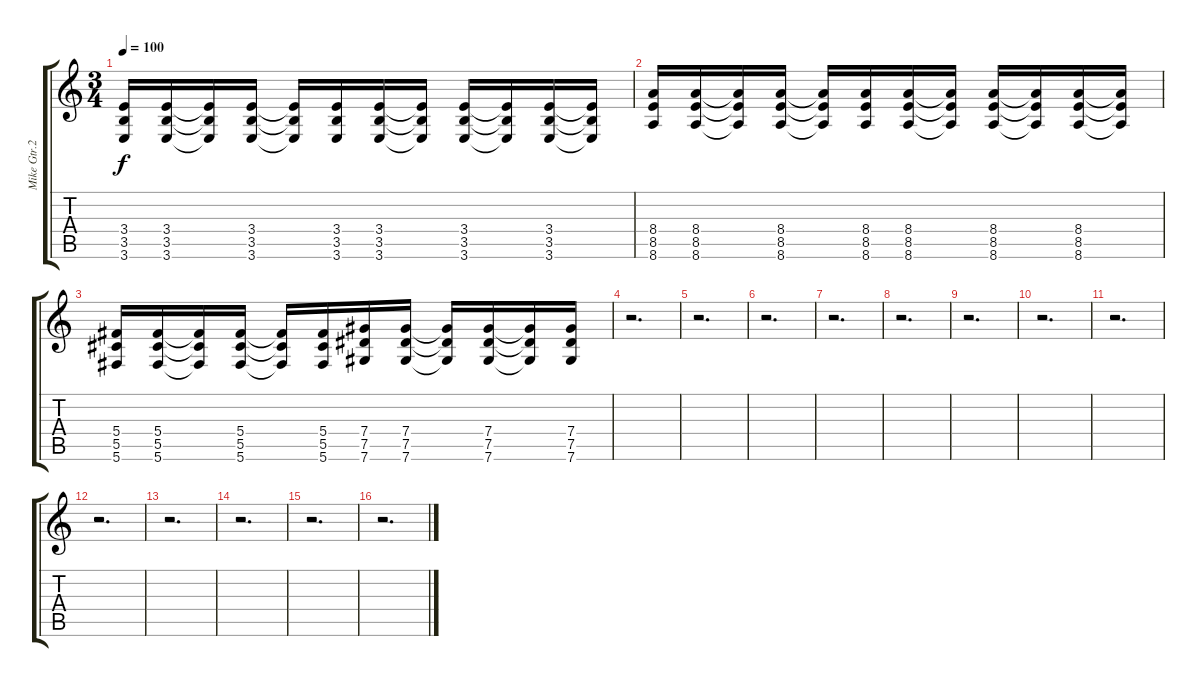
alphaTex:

\track ("Mike Gtr.2" "Mike Gtr.2") {instrument distortionguitar}
\staff {score tabs}
\tuning (Eb4 Bb3 Gb3 Db3 Ab2 Db2) {hide}
\ts (3 4)
\tempo 100
\clef g2
\ks c
(3.4 3.5 3.6).16{dy f} (3.4 3.5 3.6).16 (3.4{t} 3.5{t} 3.6{t}).16 (3.4 3.5 3.6).16 (3.4{t} 3.5{t} 3.6{t}).16 (3.4 3.5 3.6).16 (3.4 3.5 3.6).16 (3.4{t} 3.5{t} 3.6{t}).16 (3.4 3.5 3.6).16 (3.4{t} 3.5{t} 3.6{t}).16 (3.4 3.5 3.6).16 (3.4{t} 3.5{t} 3.6{t}).16 |
(8.4 8.5 8.6).16 (8.4 8.5 8.6).16 (8.4{t} 8.5{t} 8.6{t}).16 (8.4 8.5 8.6).16 (8.4{t} 8.5{t} 8.6{t}).16 (8.4 8.5 8.6).16 (8.4 8.5 8.6).16 (8.4{t} 8.5{t} 8.6{t}).16 (8.4 8.5 8.6).16 (8.4{t} 8.5{t} 8.6{t}).16 (8.4 8.5 8.6).16 (8.4{t} 8.5{t} 8.6{t}).16 |
(5.4 5.5 5.6).16 (5.4 5.5 5.6).16 (5.4{t} 5.5{t} 5.6{t}).16 (5.4 5.5 5.6).16 (5.4{t} 5.5{t} 5.6{t}).16 (5.4 5.5 5.6).16 (7.4 7.5 7.6).16 (7.4 7.5 7.6).16 (7.4{t} 7.5{t} 7.6{t}).16 (7.4 7.5 7.6).16 (7.4{t} 7.5{t} 7.6{t}).16 (7.4 7.5 7.6).16 |
r.2{d} |
r.2{d} |
r.2{d} |
r.2{d} |
r.2{d} |
r.2{d} |
r.2{d} |
r.2{d} |
r.2{d} |
r.2{d} |
r.2{d} |
r.2{d} |
r.2{d}
